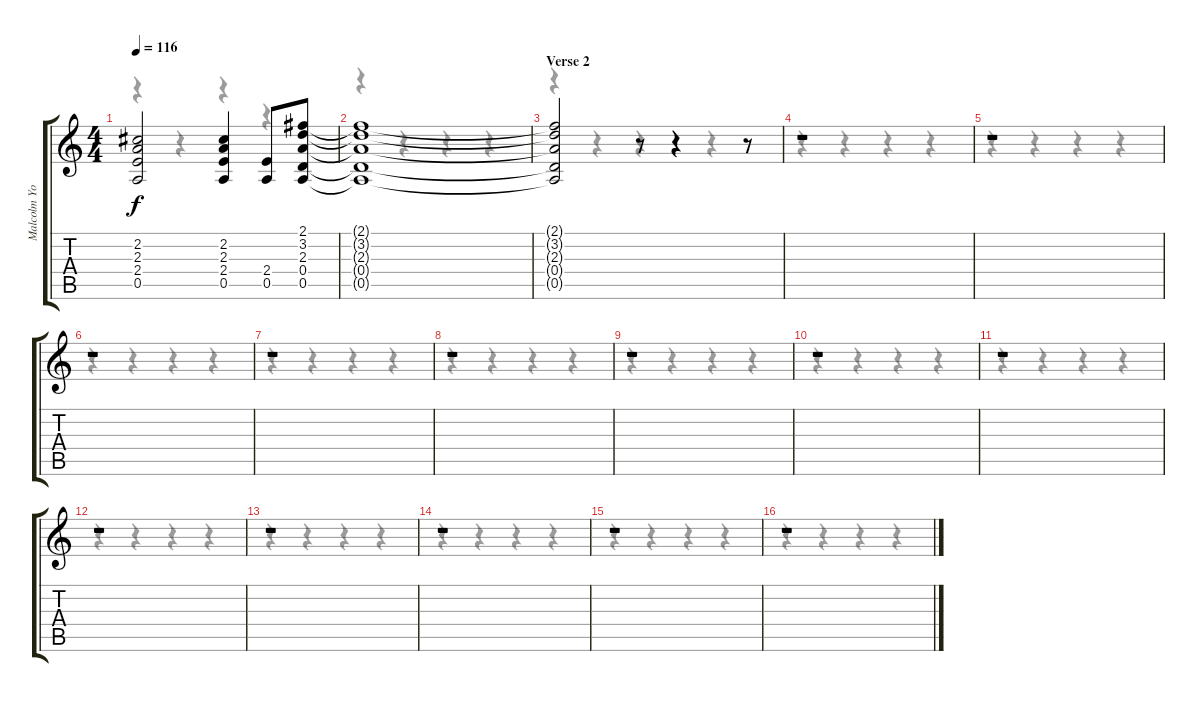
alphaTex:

\track ("Malcolm Young" "Malcolm Yo") {instrument distortionguitar}
\staff {score tabs}
\tuning (E4 B3 G3 D3 A2 E2) {hide}
\voice
\ts (4 4)
\tempo 116
\clef g2
\ks c
(2.2 2.3 2.4 0.5).2{dy f} (2.2 2.3 2.4 0.5).4 (2.4 0.5).8 (2.1 3.2 2.3 0.4 0.5).8 |
(2.1{t} 3.2{t} 2.3{t} 0.4{t} 0.5{t}).1 |
\section ("" "Verse 2")
(2.1{t} 3.2{t} 2.3{t} 0.4{t} 0.5{t}).2 r.8 r.4 r.8 |
r.1 |
r.1 |
r.1 |
r.1 |
r.1 |
r.1 |
r.1 |
r.1 |
r.1 |
r.1 |
r.1 |
r.1 |
r.1
\voice
\clef g2
\ottava regular
\simile none
\ks c
r.4{dy f} r.4 r.4 r.4 |
r.4 r.4 r.4 r.4 |
r.4 r.4 r.4 r.4 |
r.4 r.4 r.4 r.4 |
r.4 r.4 r.4 r.4 |
r.4 r.4 r.4 r.4 |
r.4 r.4 r.4 r.4 |
r.4 r.4 r.4 r.4 |
r.4 r.4 r.4 r.4 |
r.4 r.4 r.4 r.4 |
r.4 r.4 r.4 r.4 |
r.4 r.4 r.4 r.4 |
r.4 r.4 r.4 r.4 |
r.4 r.4 r.4 r.4 |
r.4 r.4 r.4 r.4 |
r.4 r.4 r.4 r.4
